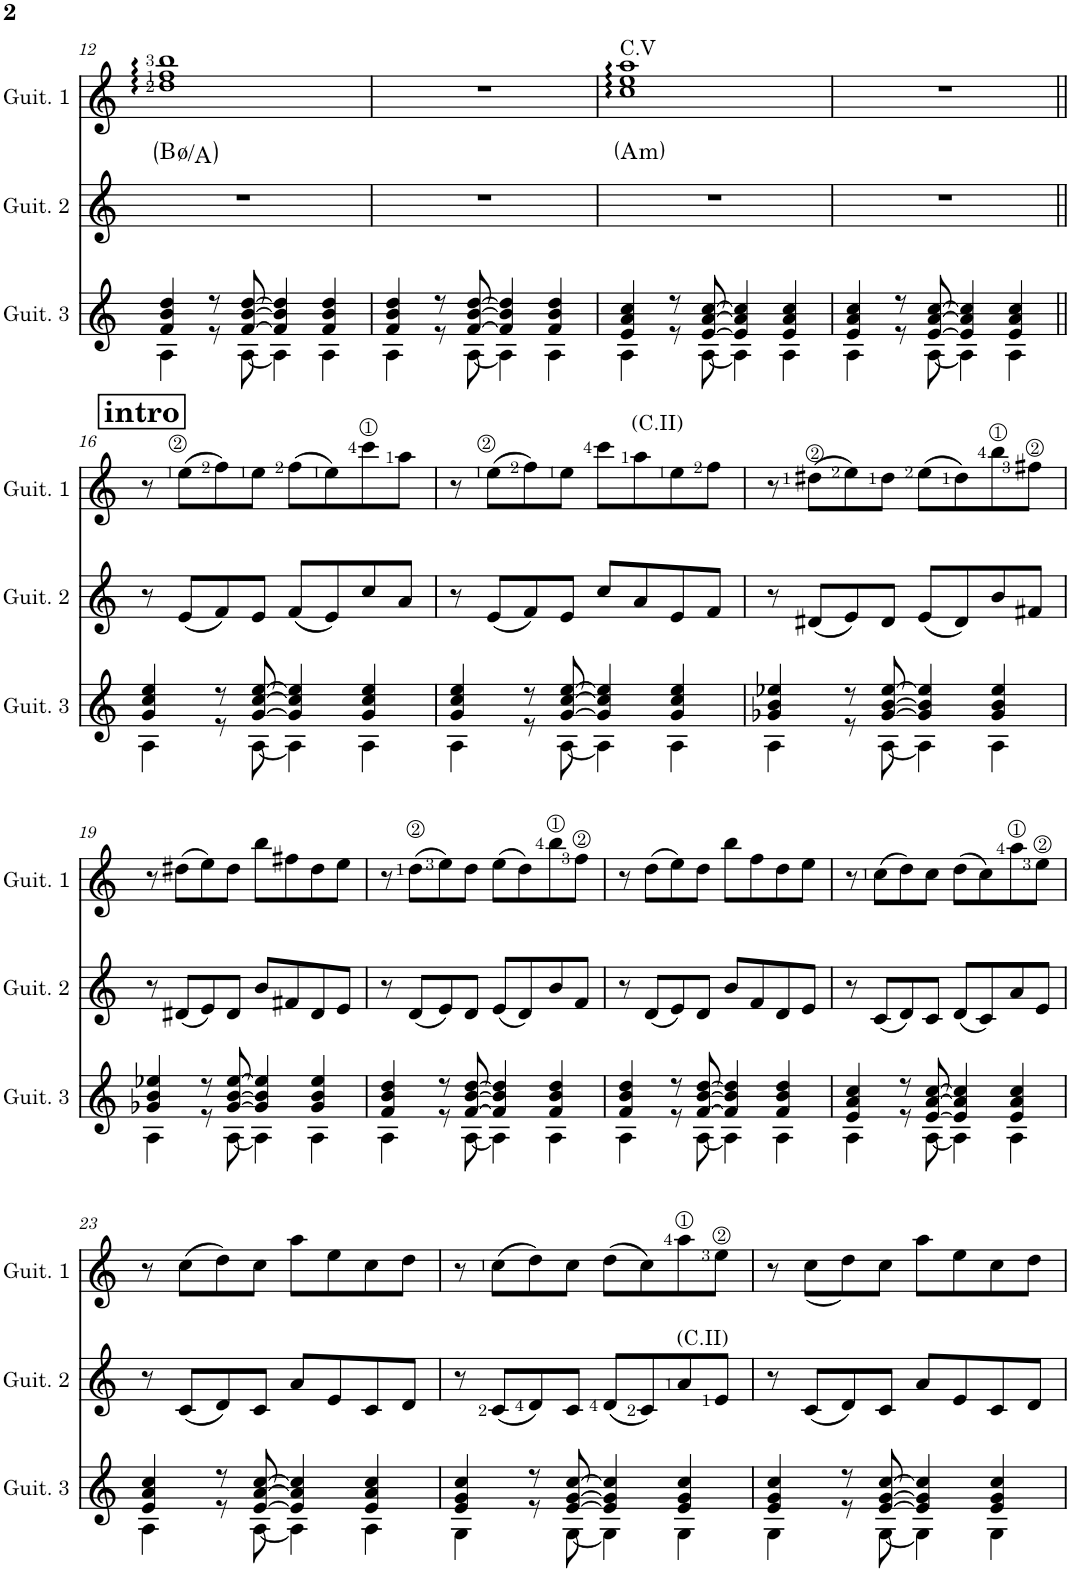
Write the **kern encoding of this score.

**kern	**kern	**harte	**kern
*part3	*part2	*part2	*part1
*staff3	*staff2	*	*staff1
*I"Guitarra 3	*I"Guitarra 2	*	*I"Guitarra 1
*I'Guit. 3	*I'Guit. 2	*	*I'Guit. 1
!!LO:PB:g=z
*clefG2	*clefG2	*	*clefG2
*Trd7c12	*Trd7c12	*	*Trd7c12
*k[]	*k[]	*	*k[]
*M4/4	*M4/4	*	*M4/4
=12	=12	=12	=12
*^	*	*	*
4f/ 4b/ 4dd/	4A\	1r	B:hdim7/b7	1dd 1ff 1bb
8r	8r	.	.	.
[8f/ [8b/ [8dd/	[8A\	.	.	.
4f/] 4b/] 4dd/]	4A\]	.	.	.
4f/ 4b/ 4dd/	4A\	.	.	.
=13	=13	=13	=13	=13
4f/ 4b/ 4dd/	4A\	1r	.	1r
8r	8r	.	.	.
[8f/ [8b/ [8dd/	[8A\	.	.	.
4f/] 4b/] 4dd/]	4A\]	.	.	.
4f/ 4b/ 4dd/	4A\	.	.	.
=14	=14	=14	=14	=14
!	!	!	!LO:H:kt=m	!LO:TX:a:t=C.V
4e/ 4a/ 4cc/	4A\	1r	A:min	1cc 1ee 1aa
8r	8r	.	.	.
[8e/ [8a/ [8cc/	[8A\	.	.	.
4e/] 4a/] 4cc/]	4A\]	.	.	.
4e/ 4a/ 4cc/	4A\	.	.	.
=15	=15	=15	=15	=15
4e/ 4a/ 4cc/	4A\	1r	.	1r
8r	8r	.	.	.
[8e/ [8a/ [8cc/	[8A\	.	.	.
4e/] 4a/] 4cc/]	4A\]	.	.	.
4e/ 4a/ 4cc/	4A\	.	.	.
!!LO:LB:g=z
!!LO:REH:place=s1:a:B:cj:fs=14:t=intro
=16||	=16||	=16||	=16||	=16||
4g/ 4cc/ 4ee/	4A\	8r	.	8r
.	.	(<8e/L	.	(>8ee\L
8r	8r	8f/)	.	8ff\)
[8g/ [8cc/ [8ee/	[8A\	8e/J	.	8ee\J
4g/] 4cc/] 4ee/]	4A\]	(<8f/L	.	(>8ff\L
.	.	8e/)	.	8ee\)
4g/ 4cc/ 4ee/	4A\	8cc/	.	8ccc\
.	.	8a/J	.	8aa\J
=17	=17	=17	=17	=17
4g/ 4cc/ 4ee/	4A\	8r	.	8r
.	.	(<8e/L	.	(>8ee\L
8r	8r	8f/)	.	8ff\)
[8g/ [8cc/ [8ee/	[8A\	8e/J	.	8ee\J
4g/] 4cc/] 4ee/]	4A\]	8cc/L	.	8ccc\L
!	!	!	!	!LO:TX:a:t=(C.II)
.	.	8a/	.	8aa\
4g/ 4cc/ 4ee/	4A\	8e/	.	8ee\
.	.	8f/J	.	8ff\J
=18	=18	=18	=18	=18
4g-X/ 4b/ 4ee-X/	4A\	8r	.	8r
.	.	(<8d#X/L	.	(>8dd#X\L
8r	8r	8e/)	.	8ee\)
[8g-/ [8b/ [8ee-/	[8A\	8d#/J	.	8dd#\J
4g-/] 4b/] 4ee-/]	4A\]	(<8e/L	.	(>8ee\L
.	.	8d#/)	.	8dd#\)
4g-/ 4b/ 4ee-/	4A\	8b/	.	8bb\
.	.	8f#X/J	.	8ff#X\J
!!LO:LB:g=z
=19	=19	=19	=19	=19
4g-X/ 4b/ 4ee-X/	4A\	8r	.	8r
.	.	(<8d#X/L	.	(>8dd#X\L
8r	8r	8e/)	.	8ee\)
[8g-/ [8b/ [8ee-/	[8A\	8d#/J	.	8dd#\J
4g-/] 4b/] 4ee-/]	4A\]	8b/L	.	8bb\L
.	.	8f#X/	.	8ff#X\
4g-/ 4b/ 4ee-/	4A\	8d#/	.	8dd#\
.	.	8e/J	.	8ee\J
=20	=20	=20	=20	=20
4f/ 4b/ 4dd/	4A\	8r	.	8r
.	.	(<8d/L	.	(>8dd\L
8r	8r	8e/)	.	8ee\)
[8f/ [8b/ [8dd/	[8A\	8d/J	.	8dd\J
4f/] 4b/] 4dd/]	4A\]	(<8e/L	.	(>8ee\L
.	.	8d/)	.	8dd\)
4f/ 4b/ 4dd/	4A\	8b/	.	8bb\
.	.	8f/J	.	8ff\J
=21	=21	=21	=21	=21
4f/ 4b/ 4dd/	4A\	8r	.	8r
.	.	(<8d/L	.	(>8dd\L
8r	8r	8e/)	.	8ee\)
[8f/ [8b/ [8dd/	[8A\	8d/J	.	8dd\J
4f/] 4b/] 4dd/]	4A\]	8b/L	.	8bb\L
.	.	8f/	.	8ff\
4f/ 4b/ 4dd/	4A\	8d/	.	8dd\
.	.	8e/J	.	8ee\J
=22	=22	=22	=22	=22
4e/ 4a/ 4cc/	4A\	8r	.	8r
.	.	(<8c/L	.	(>8cc\L
8r	8r	8d/)	.	8dd\)
[8e/ [8a/ [8cc/	[8A\	8c/J	.	8cc\J
4e/] 4a/] 4cc/]	4A\]	(<8d/L	.	(>8dd\L
.	.	8c/)	.	8cc\)
4e/ 4a/ 4cc/	4A\	8a/	.	8aa\
.	.	8e/J	.	8ee\J
!!LO:LB:g=z
=23	=23	=23	=23	=23
4e/ 4a/ 4cc/	4A\	8r	.	8r
.	.	(<8c/L	.	(>8cc\L
8r	8r	8d/)	.	8dd\)
[8e/ [8a/ [8cc/	[8A\	8c/J	.	8cc\J
4e/] 4a/] 4cc/]	4A\]	8a/L	.	8aa\L
.	.	8e/	.	8ee\
4e/ 4a/ 4cc/	4A\	8c/	.	8cc\
.	.	8d/J	.	8dd\J
=24	=24	=24	=24	=24
4e/ 4g/ 4cc/	4G\	8r	.	8r
.	.	(<8c/L	.	(>8cc\L
8r	8r	8d/)	.	8dd\)
[8e/ [8g/ [8cc/	[8G\	8c/J	.	8cc\J
4e/] 4g/] 4cc/]	4G\]	(<8d/L	.	(>8dd\L
.	.	8c/)	.	8cc\)
!	!	!LO:TX:a:t=(C.II)	!	!
4e/ 4g/ 4cc/	4G\	8a/	.	8aa\
.	.	8e/J	.	8ee\J
=25	=25	=25	=25	=25
4e/ 4g/ 4cc/	4G\	8r	.	8r
.	.	(<8c/L	.	(<8cc\L
8r	8r	8d/)	.	8dd\)
[8e/ [8g/ [8cc/	[8G\	8c/J	.	8cc\J
4e/] 4g/] 4cc/]	4G\]	8a/L	.	8aa\L
.	.	8e/	.	8ee\
4e/ 4g/ 4cc/	4G\	8c/	.	8cc\
.	.	8d/J	.	8dd\J
*v	*v	*	*	*
=	=	=	=
*-	*-	*-	*-
